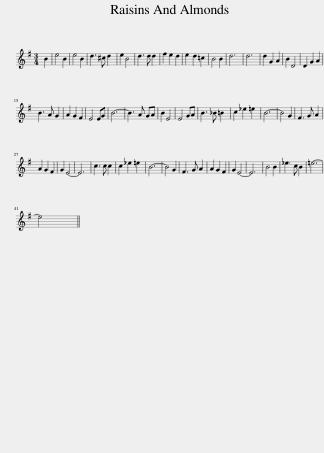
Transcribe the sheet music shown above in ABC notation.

X:1
L:1/8
M:3/4
I:linebreak $
K:G
V:1 treble
V:1
 B2 | e4 B2 | e4 B2 | d3 ^c d2 | e2 B4 | %5
 d3 d d2 | f2 e2 d2 | e2 d2 =c2 | B4 B2 | d6 | %10
 d6 | d2 G2 A2 | B2 D4 | D2 G2 A2 |$ B3 A G2 | %15
 A2 G2 F2 | E4 EG | B6- | B3 A GA | B2 E4 | %20
 E4 GA | B3 _B =B2 | c2 _e2 =e2 | B6- | B4 G2 | %25
 F3 G A2 |$ A2 G2 F2 | G2 E4- | E6 | c3 c c2 | %30
 c2 _e2 =e2 | B6- | B4 G2 | F3 G A2 | A2 G2 F2 | %35
 G2 E4- | E6 | B4 B2 | _e3 c B2 | =e6- |$ %40
 e4 || %41
